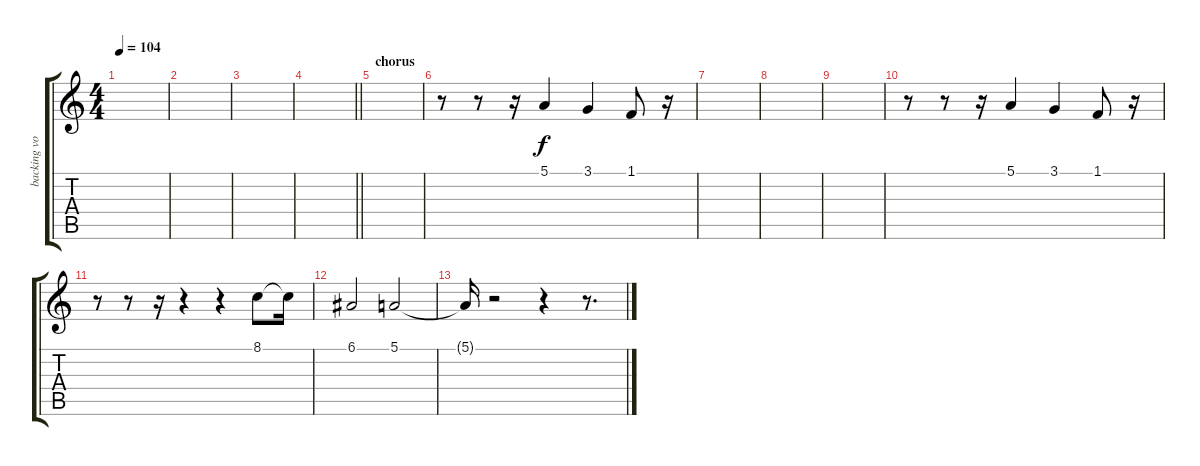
\track ("backing vocals" "backing vo") {instrument tenorsax}
\staff {score tabs}
\tuning (E4 B3 G3 D3 A2 E2) {hide}
\ts (4 4)
\tempo 104
\clef g2
\ks c
|
|
|
\barLineRight lightlight
|
\section ("" "chorus")
|
r.8 r.8 r.16 5.1.4 3.1.4 1.1.8 r.16 |
|
|
|
r.8 r.8 r.16 5.1.4 3.1.4 1.1.8 r.16 |
r.8 r.8 r.16 r.4 r.4 8.1.8 8.1{t}.16 |
6.1.2 5.1.2 |
5.1{t}.16 r.2 r.4 r.8{d}
